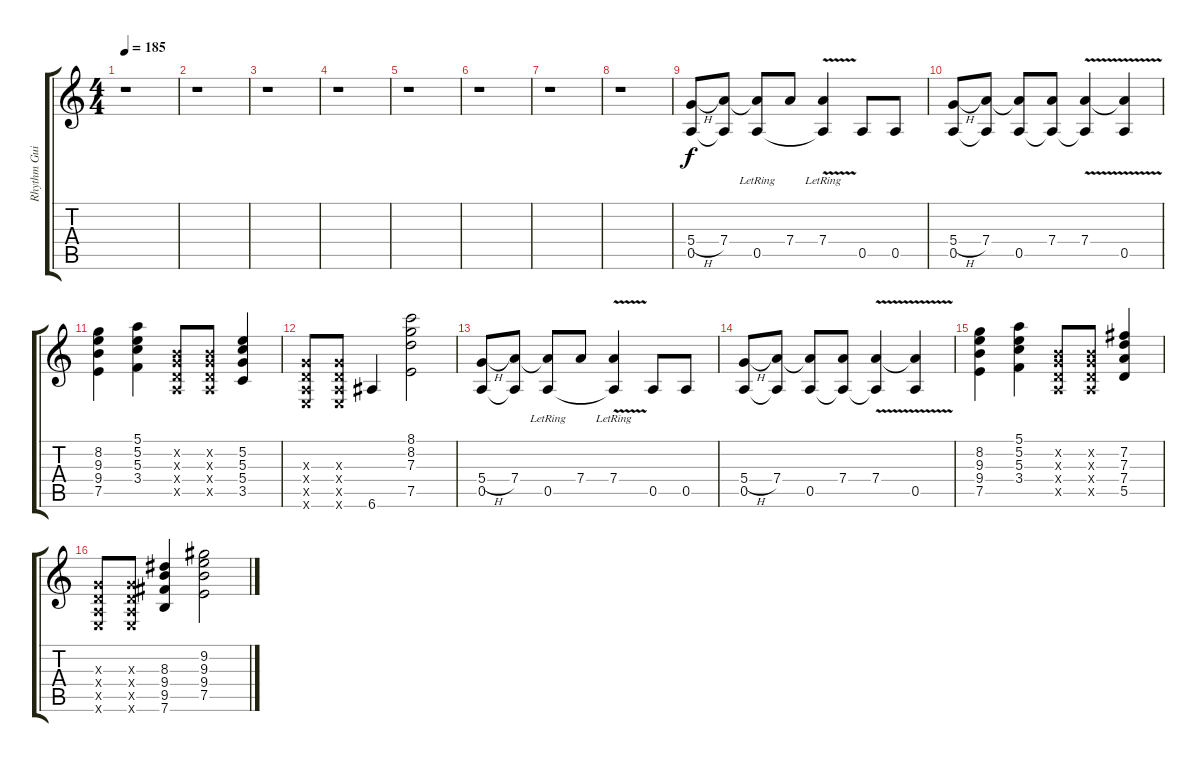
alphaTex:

\track ("Rhythm Guitar 2" "Rhythm Gui") {instrument distortionguitar}
\staff {score tabs}
\tuning (E4 B3 G3 D3 A2 E2) {hide}
\ts (4 4)
\tempo 185
\clef g2
\ks c
r.1{dy f} |
r.1 |
r.1 |
r.1 |
r.1 |
r.1 |
r.1 |
r.1 |
(5.4{h} 0.5).8 (7.4 0.5{t}).8 (7.4{t} 0.5{lr}).8 7.4.8 (7.4{v lr} 0.5{t}).4 0.5.8 0.5.8 |
(5.4{h} 0.5).8 (7.4 0.5{t}).8 (7.4{t} 0.5).8 (7.4 0.5{t}).8 (7.4{v} 0.5{t}).4 (7.4{t} 0.5).4 |
(8.2 9.3 9.4 7.5).4 (5.1 5.2 5.3 3.4).4 (0.2{x} 0.3{x} 0.4{x} 0.5{x}).8 (0.2{x} 0.3{x} 0.4{x} 0.5{x}).8 (5.2 5.3 5.4 3.5).4 |
(0.3{x} 0.4{x} 0.5{x} 0.6{x}).8 (0.3{x} 0.4{x} 0.5{x} 0.6{x}).8 6.6.4 (8.1 8.2 7.3 7.5).2 |
(5.4{h} 0.5).8 (7.4 0.5{t}).8 (7.4{t} 0.5{lr}).8 7.4.8 (7.4{v lr} 0.5{t}).4 0.5.8 0.5.8 |
(5.4{h} 0.5).8 (7.4 0.5{t}).8 (7.4{t} 0.5).8 (7.4 0.5{t}).8 (7.4{v} 0.5{t}).4 (7.4{t} 0.5).4 |
(8.2 9.3 9.4 7.5).4 (5.1 5.2 5.3 3.4).4 (0.2{x} 0.3{x} 0.4{x} 0.5{x}).8 (0.2{x} 0.3{x} 0.4{x} 0.5{x}).8 (7.2 7.3 7.4 5.5).4 |
(0.3{x} 0.4{x} 0.5{x} 0.6{x}).8 (0.3{x} 0.4{x} 0.5{x} 0.6{x}).8 (8.3 9.4 9.5 7.6).4 (9.2 9.3 9.4 7.5).2
